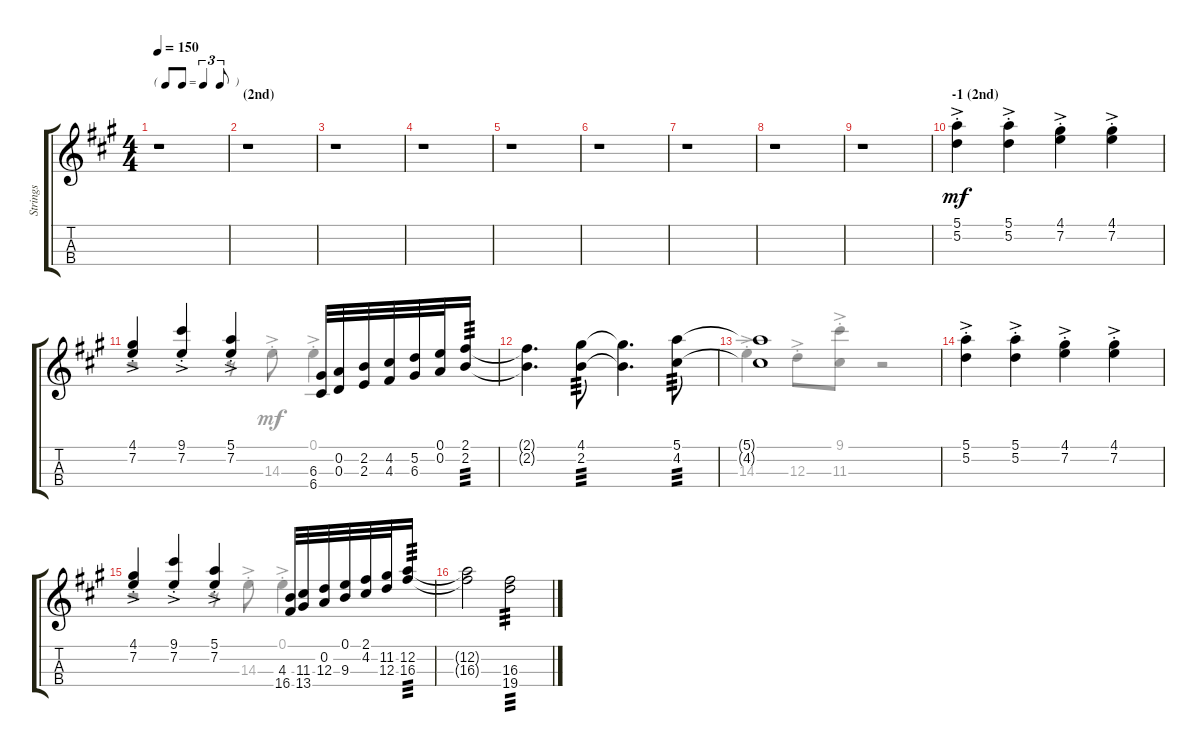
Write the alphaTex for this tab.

\track ("Strings" "Strings") {instrument stringensemble1}
\staff {score tabs}
\tuning (E5 A4 D4 G3) {hide}
\voice
\ts (4 4)
\tf triplet8th
\tempo 150
\clef g2
\ks a
r.1{dy mf} |
\section ("" "(2nd)")
r.1 |
r.1 |
r.1 |
r.1 |
r.1 |
r.1 |
r.1 |
r.1 |
\section ("" "-1 (2nd)")
(5.1 5.2{ac st}).4 (5.1{ac st} 5.2{ac st}).4 (4.1{ac st} 7.2{ac st}).4 (4.1{ac st} 7.2{ac st}).4 |
(4.1{ac st} 7.2).4 (9.1{ac st} 7.2).4 (5.1{ac st} 7.2).4 (6.3 6.4).32 (0.2 0.3).32 (2.2 2.3).32 (4.2 4.3).32 (5.2 6.3).32 (0.1 0.2).32 (2.1 2.2).16{tp 3} |
(2.1{t} 2.2{t}).4{d} (4.1 2.2).8{tp 3} (4.1{t} 2.2{t}).4{d} (5.1 4.2).8{tp 3} |
(5.1{t} 4.2{t}).1 |
(5.1 5.2{ac st}).4 (5.1{ac st} 5.2{ac st}).4 (4.1{ac st} 7.2{ac st}).4 (4.1{ac st} 7.2{ac st}).4 |
(4.1{ac st} 7.2).4 (9.1{ac st} 7.2).4 (5.1{ac st} 7.2).4 (4.3 16.4).32 (11.3 13.4).32 (0.2 12.3).32 (0.1 9.3).32 (2.1 4.2).32 (11.2 12.3).32 (12.2 16.3).16{tp 3} |
(12.2{t} 16.3{t}).2 (16.3 19.4).2{tp 3}
\voice
\clef g2
\ottava regular
\simile none
\ks a
|
|
|
|
|
|
|
|
|
|
r.2 r.8 14.3{ac st}.8 0.1{ac st}.4 |
|
14.3{ac st}.4 12.3{ac st}.8 (9.1{ac st} 11.3).8 r.2 |
|
r.2 r.8 14.3{ac st}.8 0.1{ac st}.4 |
